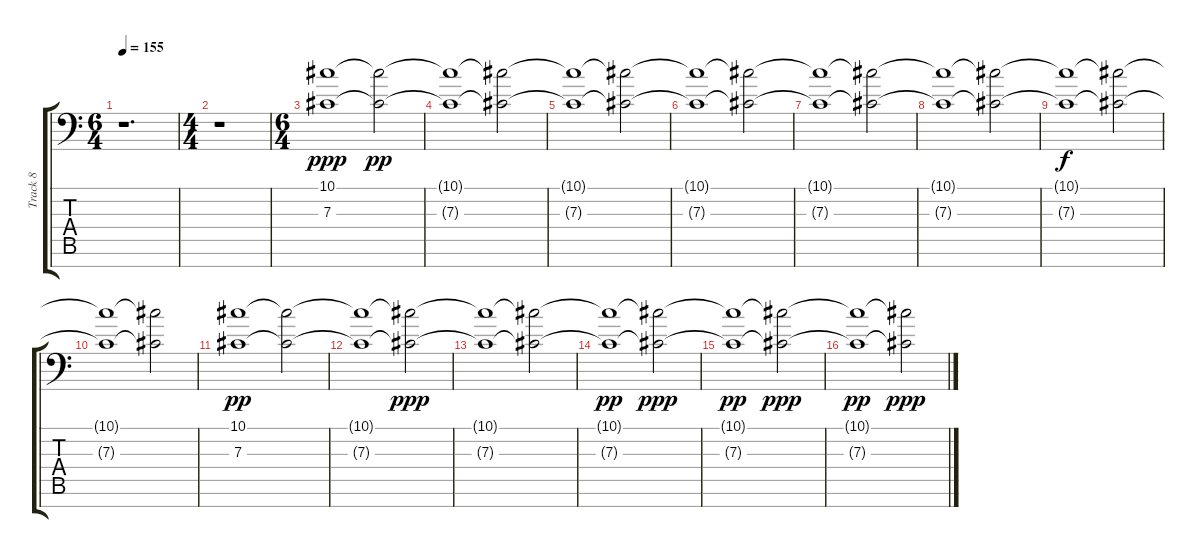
\track ("Track 8" "Track 8") {instrument violin}
\staff {score tabs}
\tuning (Eb4 Bb3 Gb3 Db3 Ab2 Eb2 Ab1) {hide}
\ts (6 4)
\tempo 155
\clef f4
\ks c
r.1{d dy ppp} |
\ts (4 4)
r.1 |
\ts (6 4)
(10.1 7.3).1 (10.1{t} 7.3{t}).2{dy pp} |
(10.1{t} 7.3{t}).1 (10.1{t} 7.3{t}).2 |
(10.1{t} 7.3{t}).1 (10.1{t} 7.3{t}).2 |
(10.1{t} 7.3{t}).1 (10.1{t} 7.3{t}).2 |
(10.1{t} 7.3{t}).1 (10.1{t} 7.3{t}).2 |
(10.1{t} 7.3{t}).1 (10.1{t} 7.3{t}).2 |
(10.1{t} 7.3{t}).1{dy f} (10.1{t} 7.3{t}).2 |
(10.1{t} 7.3{t}).1 (10.1{t} 7.3{t}).2 |
(10.1 7.3).1{dy pp} (10.1{t} 7.3{t}).2 |
(10.1{t} 7.3{t}).1 (10.1{t} 7.3{t}).2{dy ppp} |
(10.1{t} 7.3{t}).1 (10.1{t} 7.3{t}).2 |
(10.1{t} 7.3{t}).1{dy pp} (10.1{t} 7.3{t}).2{dy ppp} |
(10.1{t} 7.3{t}).1{dy pp} (10.1{t} 7.3{t}).2{dy ppp} |
(10.1{t} 7.3{t}).1{dy pp} (10.1{t} 7.3{t}).2{dy ppp}
